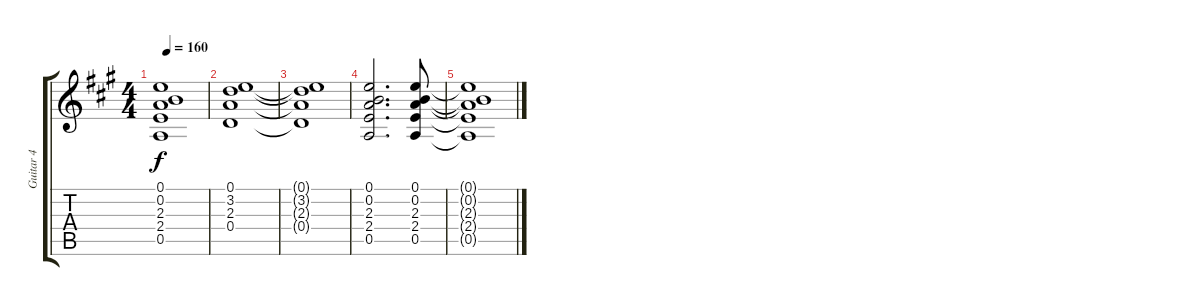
\track ("Guitar 4" "Guitar 4") {instrument electricguitarclean}
\staff {score tabs}
\tuning (E4 B3 G3 D3 A2 E2) {hide}
\ts (4 4)
\tempo 160
\clef g2
\ks a
(0.1{t} 0.2{t} 2.3{t} 2.4{t} 0.5{t}).1{dy f} |
(0.1 3.2 2.3 0.4).1 |
(0.1{t} 3.2{t} 2.3{t} 0.4{t}).1 |
(0.1 0.2 2.3 2.4 0.5).2{d} (0.1 0.2 2.3 2.4 0.5).8 |
(0.1{t} 0.2{t} 2.3{t} 2.4{t} 0.5{t}).1
